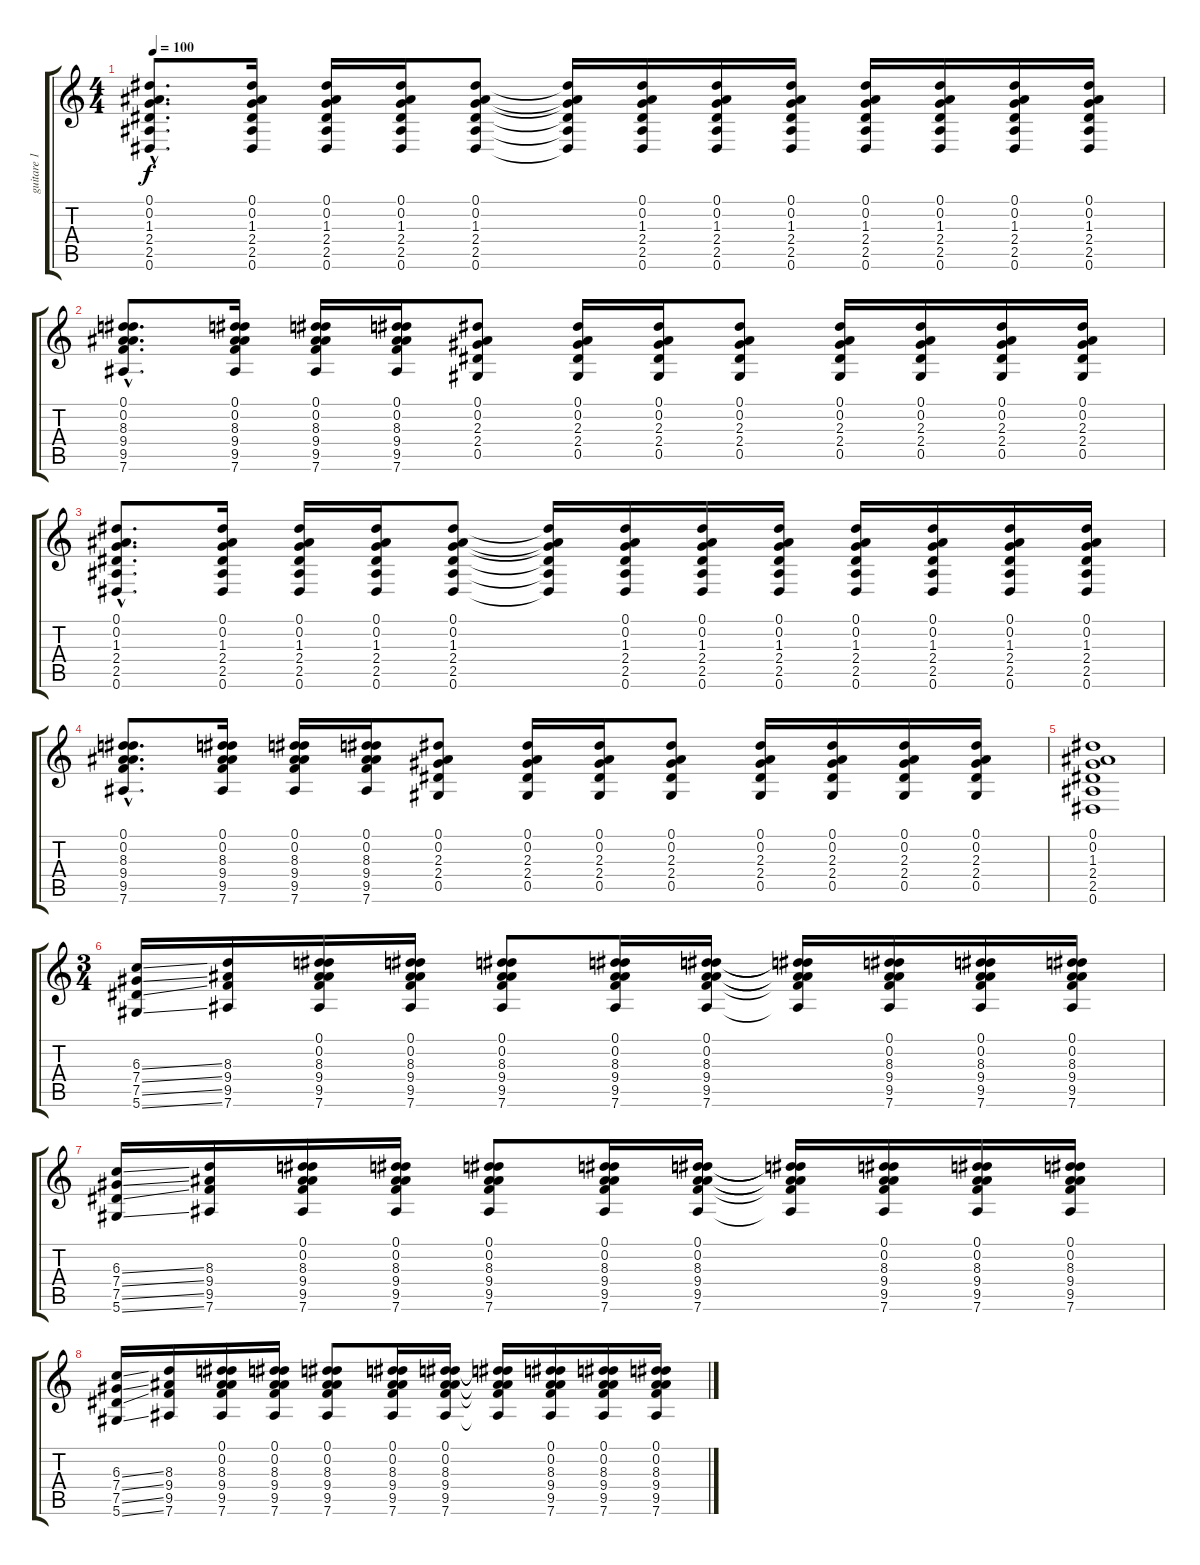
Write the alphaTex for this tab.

\track ("guitare 1" "guitare 1") {instrument acousticguitarsteel}
\staff {score tabs}
\tuning (Eb4 Bb3 Gb3 Db3 Ab2 Eb2) {hide}
\ts (4 4)
\tempo 100
\clef g2
\ks c
(0.1{hac} 0.2{hac} 1.3{hac} 2.4{hac} 2.5{hac} 0.6{hac}).8{d dy f} (0.1 0.2 1.3 2.4 2.5 0.6).16 (0.1 0.2 1.3 2.4 2.5 0.6).16 (0.1 0.2 1.3 2.4 2.5 0.6).16 (0.1 0.2 1.3 2.4 2.5 0.6).8 (0.1{t} 0.2{t} 1.3{t} 2.4{t} 2.5{t} 0.6{t}).16 (0.1 0.2 1.3 2.4 2.5 0.6).16 (0.1 0.2 1.3 2.4 2.5 0.6).16 (0.1 0.2 1.3 2.4 2.5 0.6).16 (0.1 0.2 1.3 2.4 2.5 0.6).16 (0.1 0.2 1.3 2.4 2.5 0.6).16 (0.1 0.2 1.3 2.4 2.5 0.6).16 (0.1 0.2 1.3 2.4 2.5 0.6).16 |
(0.1{hac} 0.2{hac} 8.3{hac} 9.4{hac} 9.5{hac} 7.6{hac}).8{d} (0.1 0.2 8.3 9.4 9.5 7.6).16 (0.1 0.2 8.3 9.4 9.5 7.6).16 (0.1 0.2 8.3 9.4 9.5 7.6).16 (0.1 0.2 2.3 2.4 0.5).8 (0.1 0.2 2.3 2.4 0.5).16 (0.1 0.2 2.3 2.4 0.5).16 (0.1 0.2 2.3 2.4 0.5).8 (0.1 0.2 2.3 2.4 0.5).16 (0.1 0.2 2.3 2.4 0.5).16 (0.1 0.2 2.3 2.4 0.5).16 (0.1 0.2 2.3 2.4 0.5).16 |
(0.1{hac} 0.2{hac} 1.3{hac} 2.4{hac} 2.5{hac} 0.6{hac}).8{d} (0.1 0.2 1.3 2.4 2.5 0.6).16 (0.1 0.2 1.3 2.4 2.5 0.6).16 (0.1 0.2 1.3 2.4 2.5 0.6).16 (0.1 0.2 1.3 2.4 2.5 0.6).8 (0.1{t} 0.2{t} 1.3{t} 2.4{t} 2.5{t} 0.6{t}).16 (0.1 0.2 1.3 2.4 2.5 0.6).16 (0.1 0.2 1.3 2.4 2.5 0.6).16 (0.1 0.2 1.3 2.4 2.5 0.6).16 (0.1 0.2 1.3 2.4 2.5 0.6).16 (0.1 0.2 1.3 2.4 2.5 0.6).16 (0.1 0.2 1.3 2.4 2.5 0.6).16 (0.1 0.2 1.3 2.4 2.5 0.6).16 |
(0.1{hac} 0.2{hac} 8.3{hac} 9.4{hac} 9.5{hac} 7.6{hac}).8{d} (0.1 0.2 8.3 9.4 9.5 7.6).16 (0.1 0.2 8.3 9.4 9.5 7.6).16 (0.1 0.2 8.3 9.4 9.5 7.6).16 (0.1 0.2 2.3 2.4 0.5).8 (0.1 0.2 2.3 2.4 0.5).16 (0.1 0.2 2.3 2.4 0.5).16 (0.1 0.2 2.3 2.4 0.5).8 (0.1 0.2 2.3 2.4 0.5).16 (0.1 0.2 2.3 2.4 0.5).16 (0.1 0.2 2.3 2.4 0.5).16 (0.1 0.2 2.3 2.4 0.5).16 |
(0.1 0.2 1.3 2.4 2.5 0.6).1 |
\ts (3 4)
(6.3{ss} 7.4{ss} 7.5{ss} 5.6{ss}).16 (8.3 9.4 9.5 7.6).16 (0.1 0.2 8.3 9.4 9.5 7.6).16 (0.1 0.2 8.3 9.4 9.5 7.6).16 (0.1 0.2 8.3 9.4 9.5 7.6).8 (0.1 0.2 8.3 9.4 9.5 7.6).16 (0.1 0.2 8.3 9.4 9.5 7.6).16 (0.1{t} 0.2{t} 8.3{t} 9.4{t} 9.5{t} 7.6{t}).16 (0.1 0.2 8.3 9.4 9.5 7.6).16 (0.1 0.2 8.3 9.4 9.5 7.6).16 (0.1 0.2 8.3 9.4 9.5 7.6).16 |
(6.3{ss} 7.4{ss} 7.5{ss} 5.6{ss}).16 (8.3 9.4 9.5 7.6).16 (0.1 0.2 8.3 9.4 9.5 7.6).16 (0.1 0.2 8.3 9.4 9.5 7.6).16 (0.1 0.2 8.3 9.4 9.5 7.6).8 (0.1 0.2 8.3 9.4 9.5 7.6).16 (0.1 0.2 8.3 9.4 9.5 7.6).16 (0.1{t} 0.2{t} 8.3{t} 9.4{t} 9.5{t} 7.6{t}).16 (0.1 0.2 8.3 9.4 9.5 7.6).16 (0.1 0.2 8.3 9.4 9.5 7.6).16 (0.1 0.2 8.3 9.4 9.5 7.6).16 |
(6.3{ss} 7.4{ss} 7.5{ss} 5.6{ss}).16 (8.3 9.4 9.5 7.6).16 (0.1 0.2 8.3 9.4 9.5 7.6).16 (0.1 0.2 8.3 9.4 9.5 7.6).16 (0.1 0.2 8.3 9.4 9.5 7.6).8 (0.1 0.2 8.3 9.4 9.5 7.6).16 (0.1 0.2 8.3 9.4 9.5 7.6).16 (0.1{t} 0.2{t} 8.3{t} 9.4{t} 9.5{t} 7.6{t}).16 (0.1 0.2 8.3 9.4 9.5 7.6).16 (0.1 0.2 8.3 9.4 9.5 7.6).16 (0.1 0.2 8.3 9.4 9.5 7.6).16
